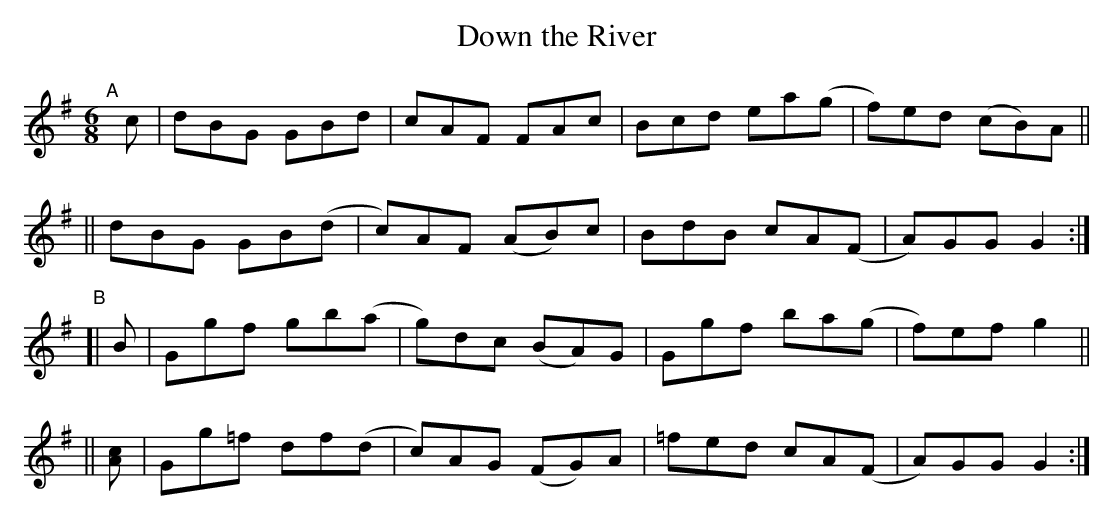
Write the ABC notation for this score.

X:1
T: Down the River
M: 6/8
L: 1/8
K: G
"^A"[|] c \
 | dBG GBd  | cAF   FAc  | Bcd ea(g | f)ed (cB)A ||
|| dBG GB(d | c)AF (AB)c | BdB cA(F | A)GG  G2 :|
"^B"\
[|  B   | Ggf  gb(a | g)dc (BA)G | Ggf  ba(g | f)ef g2 ||
|| [Ac] | Gg=f df(d | c)AG (FG)A | =fed cA(F | A)GG G2 :|
